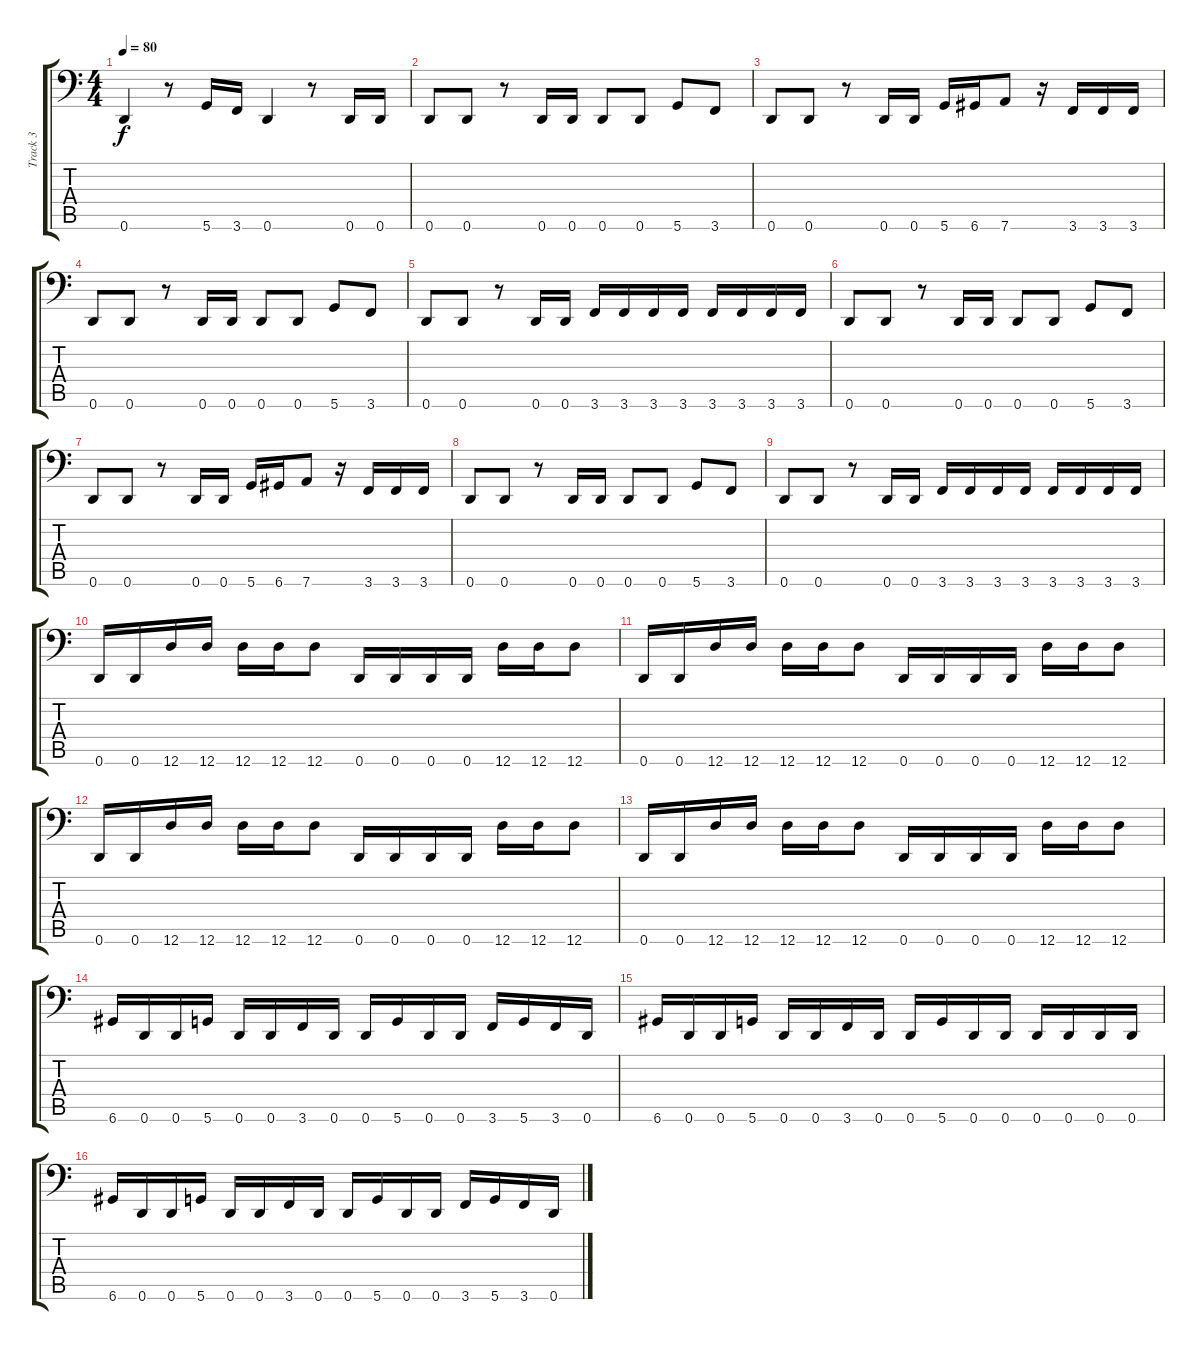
\track ("Track 3" "Track 3") {instrument slapbass1}
\staff {score tabs}
\tuning (E3 B2 G2 D2 A1 D1) {hide}
\ts (4 4)
\tempo 80
\clef f4
\ks c
0.6.4{dy f} r.8 5.6.16 3.6.16 0.6.4 r.8 0.6.16 0.6.16 |
0.6.8 0.6.8 r.8 0.6.16 0.6.16 0.6.8 0.6.8 5.6.8 3.6.8 |
0.6.8 0.6.8 r.8 0.6.16 0.6.16 5.6.16 6.6.16 7.6.8 r.16 3.6.16 3.6.16 3.6.16 |
0.6.8 0.6.8 r.8 0.6.16 0.6.16 0.6.8 0.6.8 5.6.8 3.6.8 |
0.6.8 0.6.8 r.8 0.6.16 0.6.16 3.6.16 3.6.16 3.6.16 3.6.16 3.6.16 3.6.16 3.6.16 3.6.16 |
0.6.8 0.6.8 r.8 0.6.16 0.6.16 0.6.8 0.6.8 5.6.8 3.6.8 |
0.6.8 0.6.8 r.8 0.6.16 0.6.16 5.6.16 6.6.16 7.6.8 r.16 3.6.16 3.6.16 3.6.16 |
0.6.8 0.6.8 r.8 0.6.16 0.6.16 0.6.8 0.6.8 5.6.8 3.6.8 |
0.6.8 0.6.8 r.8 0.6.16 0.6.16 3.6.16 3.6.16 3.6.16 3.6.16 3.6.16 3.6.16 3.6.16 3.6.16 |
0.6.16 0.6.16 12.6.16 12.6.16 12.6.16 12.6.16 12.6.8 0.6.16 0.6.16 0.6.16 0.6.16 12.6.16 12.6.16 12.6.8 |
0.6.16 0.6.16 12.6.16 12.6.16 12.6.16 12.6.16 12.6.8 0.6.16 0.6.16 0.6.16 0.6.16 12.6.16 12.6.16 12.6.8 |
0.6.16 0.6.16 12.6.16 12.6.16 12.6.16 12.6.16 12.6.8 0.6.16 0.6.16 0.6.16 0.6.16 12.6.16 12.6.16 12.6.8 |
0.6.16 0.6.16 12.6.16 12.6.16 12.6.16 12.6.16 12.6.8 0.6.16 0.6.16 0.6.16 0.6.16 12.6.16 12.6.16 12.6.8 |
6.6.16 0.6.16 0.6.16 5.6.16 0.6.16 0.6.16 3.6.16 0.6.16 0.6.16 5.6.16 0.6.16 0.6.16 3.6.16 5.6.16 3.6.16 0.6.16 |
6.6.16 0.6.16 0.6.16 5.6.16 0.6.16 0.6.16 3.6.16 0.6.16 0.6.16 5.6.16 0.6.16 0.6.16 0.6.16 0.6.16 0.6.16 0.6.16 |
6.6.16 0.6.16 0.6.16 5.6.16 0.6.16 0.6.16 3.6.16 0.6.16 0.6.16 5.6.16 0.6.16 0.6.16 3.6.16 5.6.16 3.6.16 0.6.16
